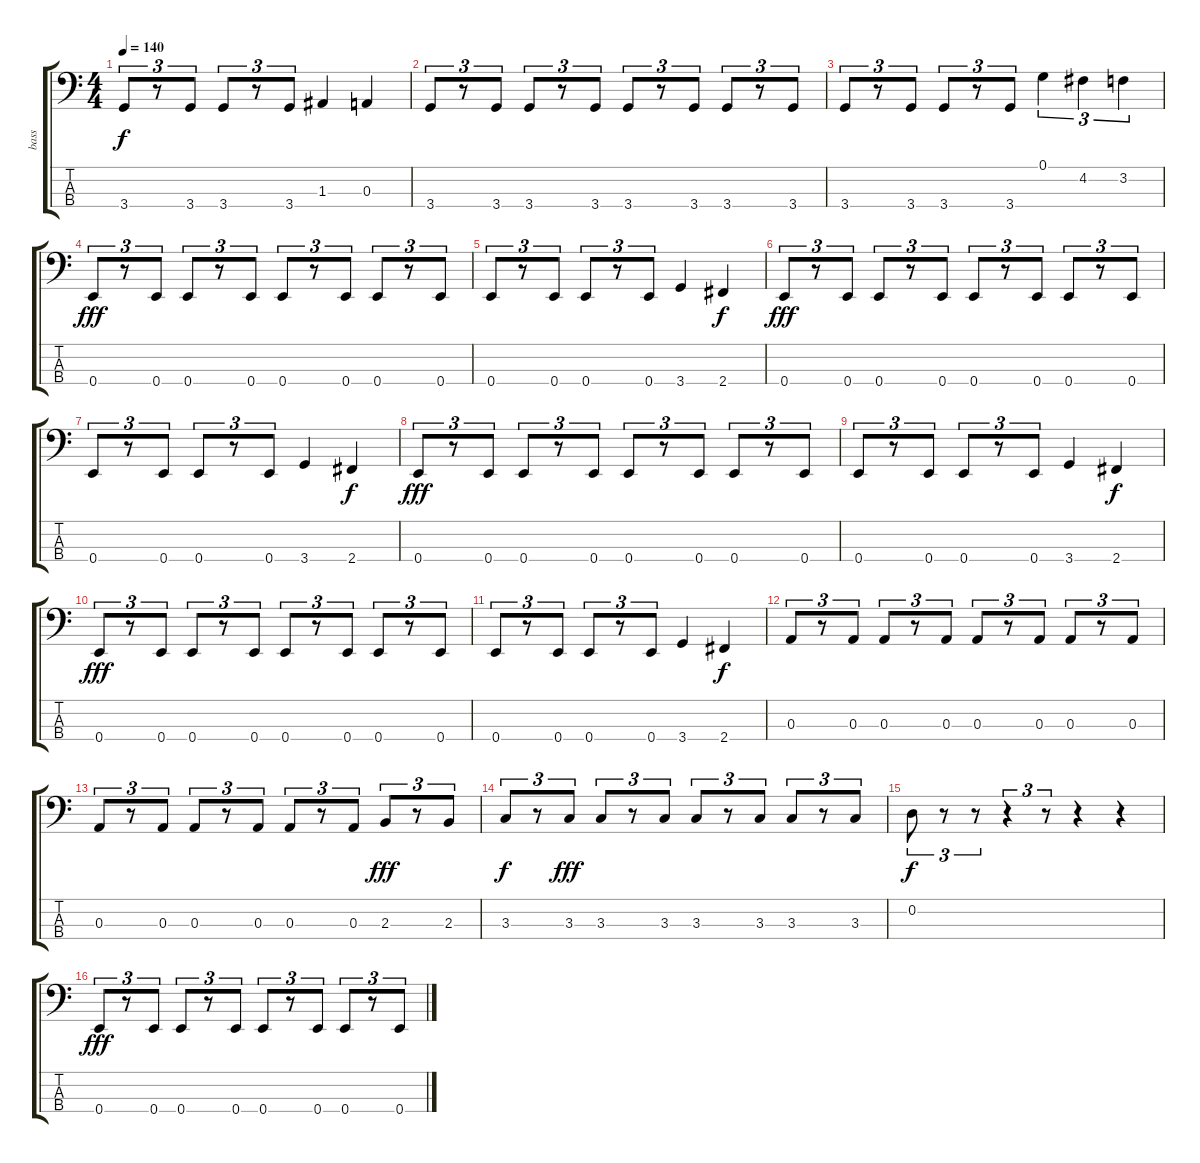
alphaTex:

\track ("bass" "bass") {instrument electricbasspick}
\staff {score tabs}
\tuning (G2 D2 A1 E1) {hide}
\ts (4 4)
\tempo 140
\clef f4
\ks c
3.4.8{tu (3 2) dy f} r.8{tu (3 2)} 3.4.8{tu (3 2)} 3.4.8{tu (3 2)} r.8{tu (3 2)} 3.4.8{tu (3 2)} 1.3.4 0.3.4 |
3.4.8{tu (3 2)} r.8{tu (3 2)} 3.4.8{tu (3 2)} 3.4.8{tu (3 2)} r.8{tu (3 2)} 3.4.8{tu (3 2)} 3.4.8{tu (3 2)} r.8{tu (3 2)} 3.4.8{tu (3 2)} 3.4.8{tu (3 2)} r.8{tu (3 2)} 3.4.8{tu (3 2)} |
3.4.8{tu (3 2)} r.8{tu (3 2)} 3.4.8{tu (3 2)} 3.4.8{tu (3 2)} r.8{tu (3 2)} 3.4.8{tu (3 2)} 0.1.4{tu (3 2)} 4.2.4{tu (3 2)} 3.2.4{tu (3 2)} |
0.4.8{tu (3 2) dy fff} r.8{tu (3 2)} 0.4.8{tu (3 2)} 0.4.8{tu (3 2)} r.8{tu (3 2)} 0.4.8{tu (3 2)} 0.4.8{tu (3 2)} r.8{tu (3 2)} 0.4.8{tu (3 2)} 0.4.8{tu (3 2)} r.8{tu (3 2)} 0.4.8{tu (3 2)} |
0.4.8{tu (3 2)} r.8{tu (3 2)} 0.4.8{tu (3 2)} 0.4.8{tu (3 2)} r.8{tu (3 2)} 0.4.8{tu (3 2)} 3.4.4 2.4.4{dy f} |
0.4.8{tu (3 2) dy fff} r.8{tu (3 2)} 0.4.8{tu (3 2)} 0.4.8{tu (3 2)} r.8{tu (3 2)} 0.4.8{tu (3 2)} 0.4.8{tu (3 2)} r.8{tu (3 2)} 0.4.8{tu (3 2)} 0.4.8{tu (3 2)} r.8{tu (3 2)} 0.4.8{tu (3 2)} |
0.4.8{tu (3 2)} r.8{tu (3 2)} 0.4.8{tu (3 2)} 0.4.8{tu (3 2)} r.8{tu (3 2)} 0.4.8{tu (3 2)} 3.4.4 2.4.4{dy f} |
0.4.8{tu (3 2) dy fff} r.8{tu (3 2)} 0.4.8{tu (3 2)} 0.4.8{tu (3 2)} r.8{tu (3 2)} 0.4.8{tu (3 2)} 0.4.8{tu (3 2)} r.8{tu (3 2)} 0.4.8{tu (3 2)} 0.4.8{tu (3 2)} r.8{tu (3 2)} 0.4.8{tu (3 2)} |
0.4.8{tu (3 2)} r.8{tu (3 2)} 0.4.8{tu (3 2)} 0.4.8{tu (3 2)} r.8{tu (3 2)} 0.4.8{tu (3 2)} 3.4.4 2.4.4{dy f} |
0.4.8{tu (3 2) dy fff} r.8{tu (3 2)} 0.4.8{tu (3 2)} 0.4.8{tu (3 2)} r.8{tu (3 2)} 0.4.8{tu (3 2)} 0.4.8{tu (3 2)} r.8{tu (3 2)} 0.4.8{tu (3 2)} 0.4.8{tu (3 2)} r.8{tu (3 2)} 0.4.8{tu (3 2)} |
0.4.8{tu (3 2)} r.8{tu (3 2)} 0.4.8{tu (3 2)} 0.4.8{tu (3 2)} r.8{tu (3 2)} 0.4.8{tu (3 2)} 3.4.4 2.4.4{dy f} |
0.3.8{tu (3 2)} r.8{tu (3 2)} 0.3.8{tu (3 2)} 0.3.8{tu (3 2)} r.8{tu (3 2)} 0.3.8{tu (3 2)} 0.3.8{tu (3 2)} r.8{tu (3 2)} 0.3.8{tu (3 2)} 0.3.8{tu (3 2)} r.8{tu (3 2)} 0.3.8{tu (3 2)} |
0.3.8{tu (3 2)} r.8{tu (3 2)} 0.3.8{tu (3 2)} 0.3.8{tu (3 2)} r.8{tu (3 2)} 0.3.8{tu (3 2)} 0.3.8{tu (3 2)} r.8{tu (3 2)} 0.3.8{tu (3 2)} 2.3.8{tu (3 2) dy fff} r.8{tu (3 2)} 2.3.8{tu (3 2)} |
3.3.8{tu (3 2) dy f} r.8{tu (3 2)} 3.3.8{tu (3 2) dy fff} 3.3.8{tu (3 2)} r.8{tu (3 2)} 3.3.8{tu (3 2)} 3.3.8{tu (3 2)} r.8{tu (3 2)} 3.3.8{tu (3 2)} 3.3.8{tu (3 2)} r.8{tu (3 2)} 3.3.8{tu (3 2)} |
0.2.8{tu (3 2) dy f} r.8{tu (3 2)} r.8{tu (3 2)} r.4{tu (3 2)} r.8{tu (3 2)} r.4 r.4 |
0.4.8{tu (3 2) dy fff} r.8{tu (3 2)} 0.4.8{tu (3 2)} 0.4.8{tu (3 2)} r.8{tu (3 2)} 0.4.8{tu (3 2)} 0.4.8{tu (3 2)} r.8{tu (3 2)} 0.4.8{tu (3 2)} 0.4.8{tu (3 2)} r.8{tu (3 2)} 0.4.8{tu (3 2)}
